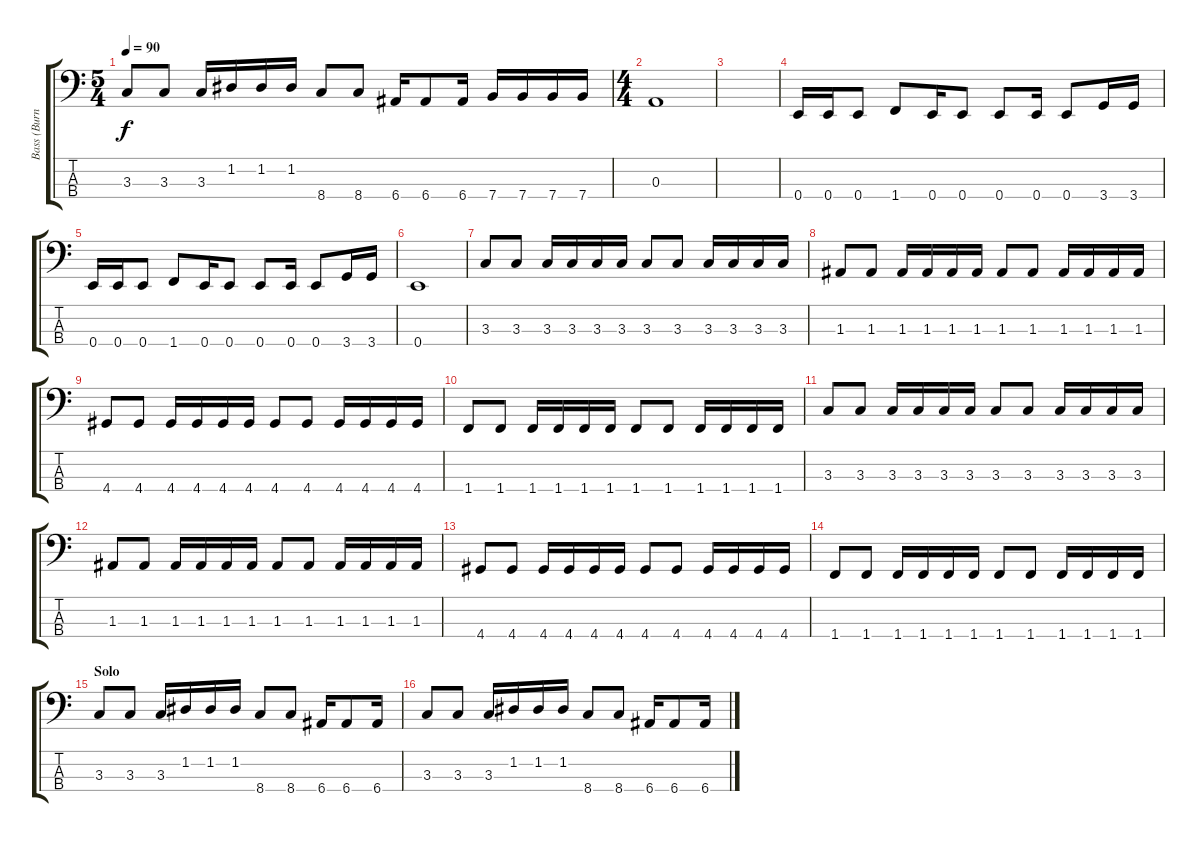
\track ("Bass (Burnz)" "Bass (Burn") {instrument electricbassfinger}
\staff {score tabs}
\tuning (G2 D2 A1 E1) {hide}
\ts (5 4)
\tempo 90
\clef f4
\ks c
3.3.8{dy f} 3.3.8 3.3.16 1.2.16 1.2.16 1.2.16 8.4.8 8.4.8 6.4.16 6.4.8 6.4.16 7.4.16 7.4.16 7.4.16 7.4.16 |
\ts (4 4)
0.3.1 |
|
0.4.16 0.4.16 0.4.8 1.4.8 0.4.16 0.4.8 0.4.8 0.4.16 0.4.8 3.4.16 3.4.16 |
0.4.16 0.4.16 0.4.8 1.4.8 0.4.16 0.4.8 0.4.8 0.4.16 0.4.8 3.4.16 3.4.16 |
0.4.1 |
3.3.8 3.3.8 3.3.16 3.3.16 3.3.16 3.3.16 3.3.8 3.3.8 3.3.16 3.3.16 3.3.16 3.3.16 |
1.3.8 1.3.8 1.3.16 1.3.16 1.3.16 1.3.16 1.3.8 1.3.8 1.3.16 1.3.16 1.3.16 1.3.16 |
4.4.8 4.4.8 4.4.16 4.4.16 4.4.16 4.4.16 4.4.8 4.4.8 4.4.16 4.4.16 4.4.16 4.4.16 |
1.4.8 1.4.8 1.4.16 1.4.16 1.4.16 1.4.16 1.4.8 1.4.8 1.4.16 1.4.16 1.4.16 1.4.16 |
3.3.8 3.3.8 3.3.16 3.3.16 3.3.16 3.3.16 3.3.8 3.3.8 3.3.16 3.3.16 3.3.16 3.3.16 |
1.3.8 1.3.8 1.3.16 1.3.16 1.3.16 1.3.16 1.3.8 1.3.8 1.3.16 1.3.16 1.3.16 1.3.16 |
4.4.8 4.4.8 4.4.16 4.4.16 4.4.16 4.4.16 4.4.8 4.4.8 4.4.16 4.4.16 4.4.16 4.4.16 |
1.4.8 1.4.8 1.4.16 1.4.16 1.4.16 1.4.16 1.4.8 1.4.8 1.4.16 1.4.16 1.4.16 1.4.16 |
\section ("" "Solo")
3.3.8 3.3.8 3.3.16 1.2.16 1.2.16 1.2.16 8.4.8 8.4.8 6.4.16 6.4.8 6.4.16 |
3.3.8 3.3.8 3.3.16 1.2.16 1.2.16 1.2.16 8.4.8 8.4.8 6.4.16 6.4.8 6.4.16
